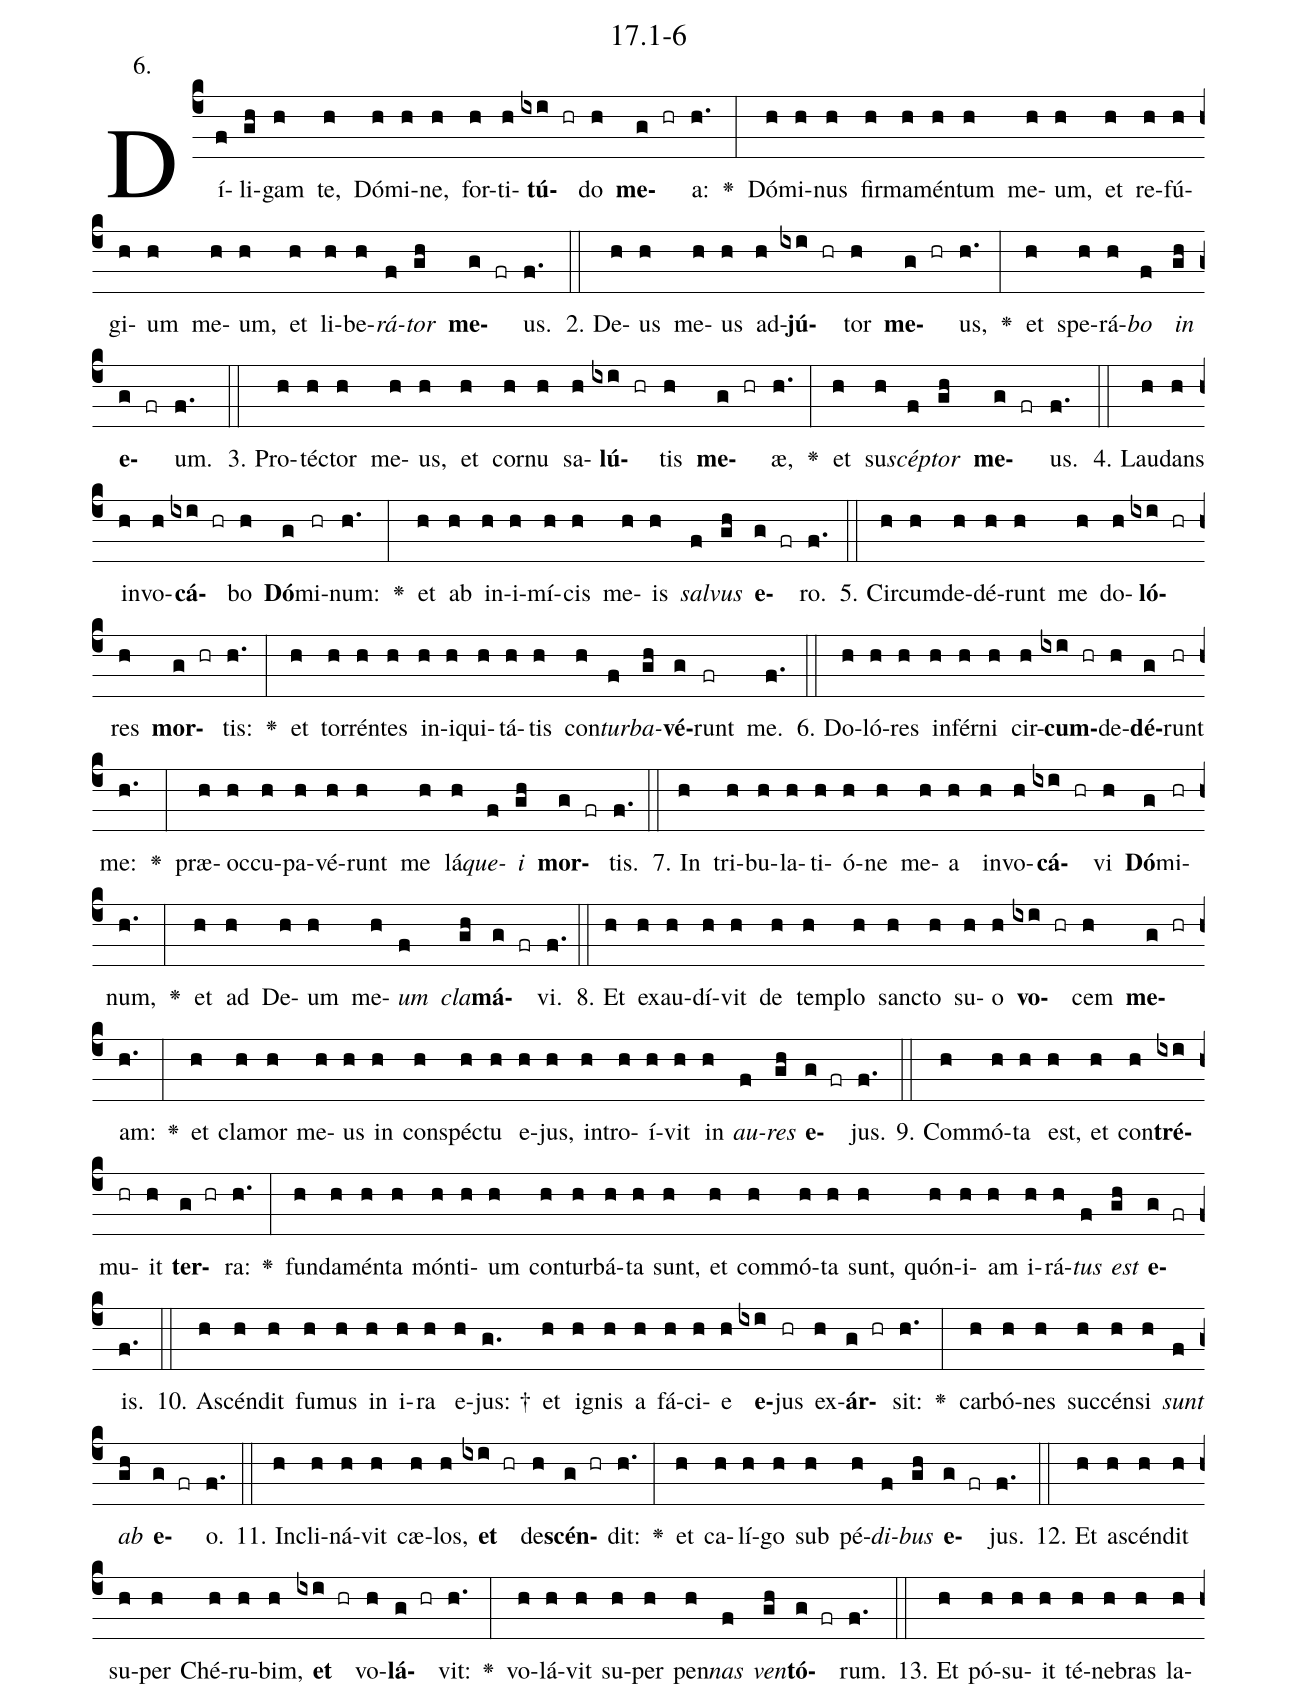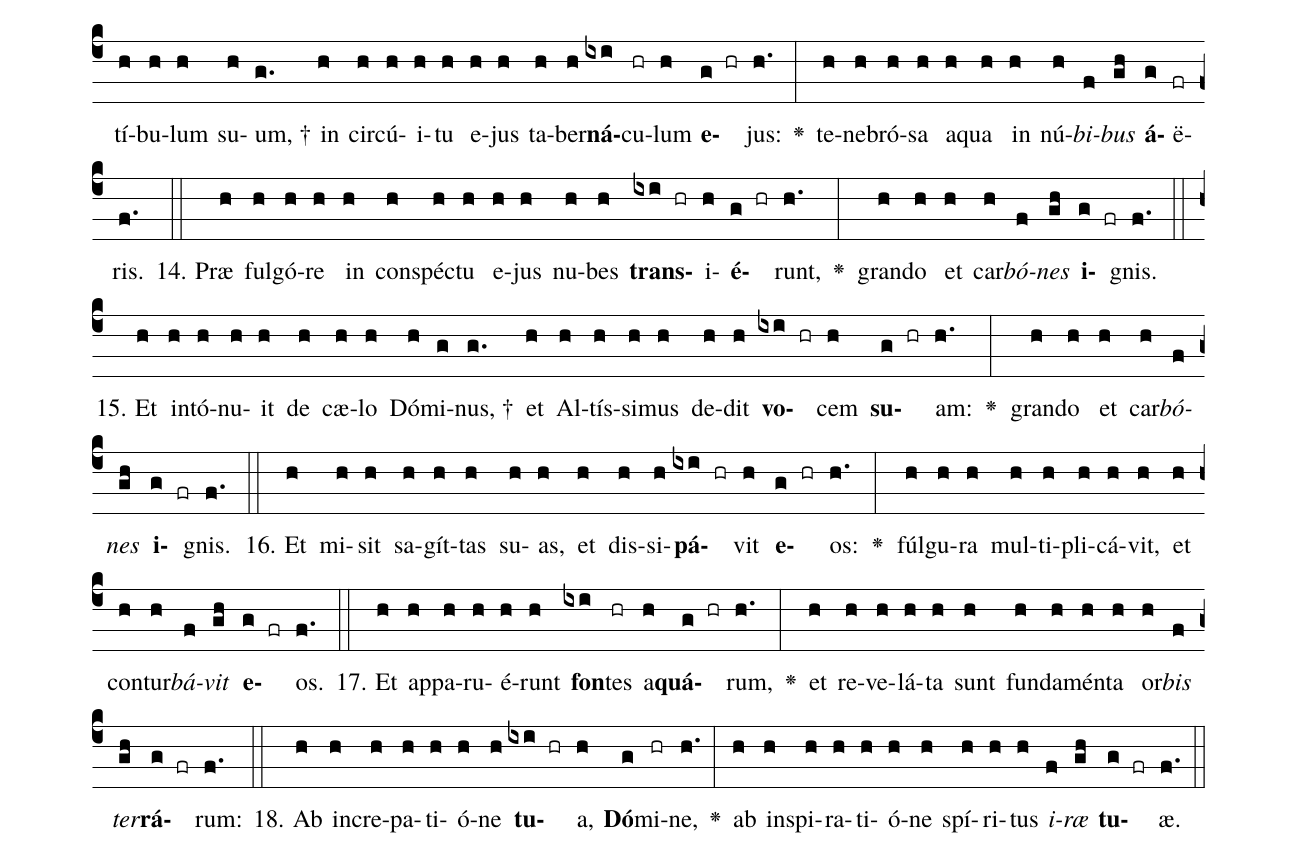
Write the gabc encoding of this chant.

name: 17.1-6;
annotation: 6.;
%%
(c4)Dí(f)li(gh)gam(h) te,(h) Dó(h)mi(h)ne,(h) for(h)ti(h)<b>tú</b>(ixi hr)do(h) <b>me</b>(g hr)a:(h.) <v>\greheightstar</v>(:) Dó(h)mi(h)nus(h) fir(h)ma(h)mén(h)tum(h) me(h)um,(h) et(h) re(h)fú(h)gi(h)um(h) me(h)um,(h) et(h) li(h)be(h)<i>rá</i>(f)<i>tor</i>(gh) <b>me</b>(g fr)us.(f.) (::)
2. De(h)us(h) me(h)us(h) ad(h)<b>jú</b>(ixi hr)tor(h) <b>me</b>(g hr)us,(h.) <v>\greheightstar</v>(:) et(h) spe(h)rá(h)<i>bo</i>(f) <i>in</i>(gh) <b>e</b>(g fr)um.(f.) (::)
3. Pro(h)téc(h)tor(h) me(h)us,(h) et(h) cor(h)nu(h) sa(h)<b>lú</b>(ixi hr)tis(h) <b>me</b>(g hr)æ,(h.) <v>\greheightstar</v>(:) et(h) su(h)<i>scép</i>(f)<i>tor</i>(gh) <b>me</b>(g fr)us.(f.) (::)
4. Lau(h)dans(h) in(h)vo(h)<b>cá</b>(ixi hr)bo(h) <b>Dó</b>(g)mi(hr)num:(h.) <v>\greheightstar</v>(:) et(h) ab(h) in(h)i(h)mí(h)cis(h) me(h)is(h) <i>sal</i>(f)<i>vus</i>(gh) <b>e</b>(g fr)ro.(f.) (::)
5. Cir(h)cum(h)de(h)dé(h)runt(h) me(h) do(h)<b>ló</b>(ixi hr)res(h) <b>mor</b>(g hr)tis:(h.) <v>\greheightstar</v>(:) et(h) tor(h)rén(h)tes(h) in(h)i(h)qui(h)tá(h)tis(h) con(h)<i>tur</i>(f)<i>ba</i>(gh)<b>vé</b>(g)runt(fr) me.(f.) (::)
6. Do(h)ló(h)res(h) in(h)fér(h)ni(h) cir(h)<b>cum</b>(ixi hr)de(h)<b>dé</b>(g)runt(hr) me:(h.) <v>\greheightstar</v>(:) præ(h)oc(h)cu(h)pa(h)vé(h)runt(h) me(h) lá(h)<i>que</i>(f)<i>i</i>(gh) <b>mor</b>(g fr)tis.(f.) (::)
7. In(h) tri(h)bu(h)la(h)ti(h)ó(h)ne(h) me(h)a(h) in(h)vo(h)<b>cá</b>(ixi hr)vi(h) <b>Dó</b>(g)mi(hr)num,(h.) <v>\greheightstar</v>(:) et(h) ad(h) De(h)um(h) me(h)<i>um</i>(f) <i>cla</i>(gh)<b>má</b>(g fr)vi.(f.) (::)
8. Et(h) ex(h)au(h)dí(h)vit(h) de(h) tem(h)plo(h) sanc(h)to(h) su(h)o(h) <b>vo</b>(ixi hr)cem(h) <b>me</b>(g hr)am:(h.) <v>\greheightstar</v>(:) et(h) cla(h)mor(h) me(h)us(h) in(h) con(h)spéc(h)tu(h) e(h)jus,(h) in(h)tro(h)í(h)vit(h) in(h) <i>au</i>(f)<i>res</i>(gh) <b>e</b>(g fr)jus.(f.) (::)
9. Com(h)mó(h)ta(h) est,(h) et(h) con(h)<b>tré</b>(ixi)mu(hr)it(h) <b>ter</b>(g hr)ra:(h.) <v>\greheightstar</v>(:) fun(h)da(h)mén(h)ta(h) món(h)ti(h)um(h) con(h)tur(h)bá(h)ta(h) sunt,(h) et(h) com(h)mó(h)ta(h) sunt,(h) quón(h)i(h)am(h) i(h)rá(h)<i>tus</i>(f) <i>est</i>(gh) <b>e</b>(g fr)is.(f.) (::)
10. A(h)scén(h)dit(h) fu(h)mus(h) in(h) i(h)ra(h) e(h)jus: †(g.) et(h) i(h)gnis(h) a(h) fá(h)ci(h)e(h) <b>e</b>(ixi)jus(hr) ex(h)<b>ár</b>(g hr)sit:(h.) <v>\greheightstar</v>(:) car(h)bó(h)nes(h) suc(h)cén(h)si(h) <i>sunt</i>(f) <i>ab</i>(gh) <b>e</b>(g fr)o.(f.) (::)
11. In(h)cli(h)ná(h)vit(h) cæ(h)los,(h) <b>et</b>(ixi hr) de(h)<b>scén</b>(g hr)dit:(h.) <v>\greheightstar</v>(:) et(h) ca(h)lí(h)go(h) sub(h) pé(h)<i>di</i>(f)<i>bus</i>(gh) <b>e</b>(g fr)jus.(f.) (::)
12. Et(h) a(h)scén(h)dit(h) su(h)per(h) Ché(h)ru(h)bim,(h) <b>et</b>(ixi hr) vo(h)<b>lá</b>(g hr)vit:(h.) <v>\greheightstar</v>(:) vo(h)lá(h)vit(h) su(h)per(h) pen(h)<i>nas</i>(f) <i>ven</i>(gh)<b>tó</b>(g fr)rum.(f.) (::)
13. Et(h) pó(h)su(h)it(h) té(h)ne(h)bras(h) la(h)tí(h)bu(h)lum(h) su(h)um, †(g.) in(h) cir(h)cú(h)i(h)tu(h) e(h)jus(h) ta(h)ber(h)<b>ná</b>(ixi)cu(hr)lum(h) <b>e</b>(g hr)jus:(h.) <v>\greheightstar</v>(:) te(h)ne(h)bró(h)sa(h) a(h)qua(h) in(h) nú(h)<i>bi</i>(f)<i>bus</i>(gh) <b>á</b>(g)ë(fr)ris.(f.) (::)
14. Præ(h) ful(h)gó(h)re(h) in(h) con(h)spéc(h)tu(h) e(h)jus(h) nu(h)bes(h) <b>trans</b>(ixi hr)i(h)<b>é</b>(g hr)runt,(h.) <v>\greheightstar</v>(:) gran(h)do(h) et(h) car(h)<i>bó</i>(f)<i>nes</i>(gh) <b>i</b>(g fr)gnis.(f.) (::)
15. Et(h) in(h)tó(h)nu(h)it(h) de(h) cæ(h)lo(h) Dó(h)mi(g)nus, †(g.) et(h) Al(h)tís(h)si(h)mus(h) de(h)dit(h) <b>vo</b>(ixi hr)cem(h) <b>su</b>(g hr)am:(h.) <v>\greheightstar</v>(:) gran(h)do(h) et(h) car(h)<i>bó</i>(f)<i>nes</i>(gh) <b>i</b>(g fr)gnis.(f.) (::)
16. Et(h) mi(h)sit(h) sa(h)gít(h)tas(h) su(h)as,(h) et(h) dis(h)si(h)<b>pá</b>(ixi hr)vit(h) <b>e</b>(g hr)os:(h.) <v>\greheightstar</v>(:) fúl(h)gu(h)ra(h) mul(h)ti(h)pli(h)cá(h)vit,(h) et(h) con(h)tur(h)<i>bá</i>(f)<i>vit</i>(gh) <b>e</b>(g fr)os.(f.) (::)
17. Et(h) ap(h)pa(h)ru(h)é(h)runt(h) <b>fon</b>(ixi)tes(hr) a(h)<b>quá</b>(g hr)rum,(h.) <v>\greheightstar</v>(:) et(h) re(h)ve(h)lá(h)ta(h) sunt(h) fun(h)da(h)mén(h)ta(h) or(h)<i>bis</i>(f) <i>ter</i>(gh)<b>rá</b>(g fr)rum:(f.) (::)
18. Ab(h) in(h)cre(h)pa(h)ti(h)ó(h)ne(h) <b>tu</b>(ixi hr)a,(h) <b>Dó</b>(g)mi(hr)ne,(h.) <v>\greheightstar</v>(:) ab(h) in(h)spi(h)ra(h)ti(h)ó(h)ne(h) spí(h)ri(h)tus(h) <i>i</i>(f)<i>ræ</i>(gh) <b>tu</b>(g fr)æ.(f.) (::)
